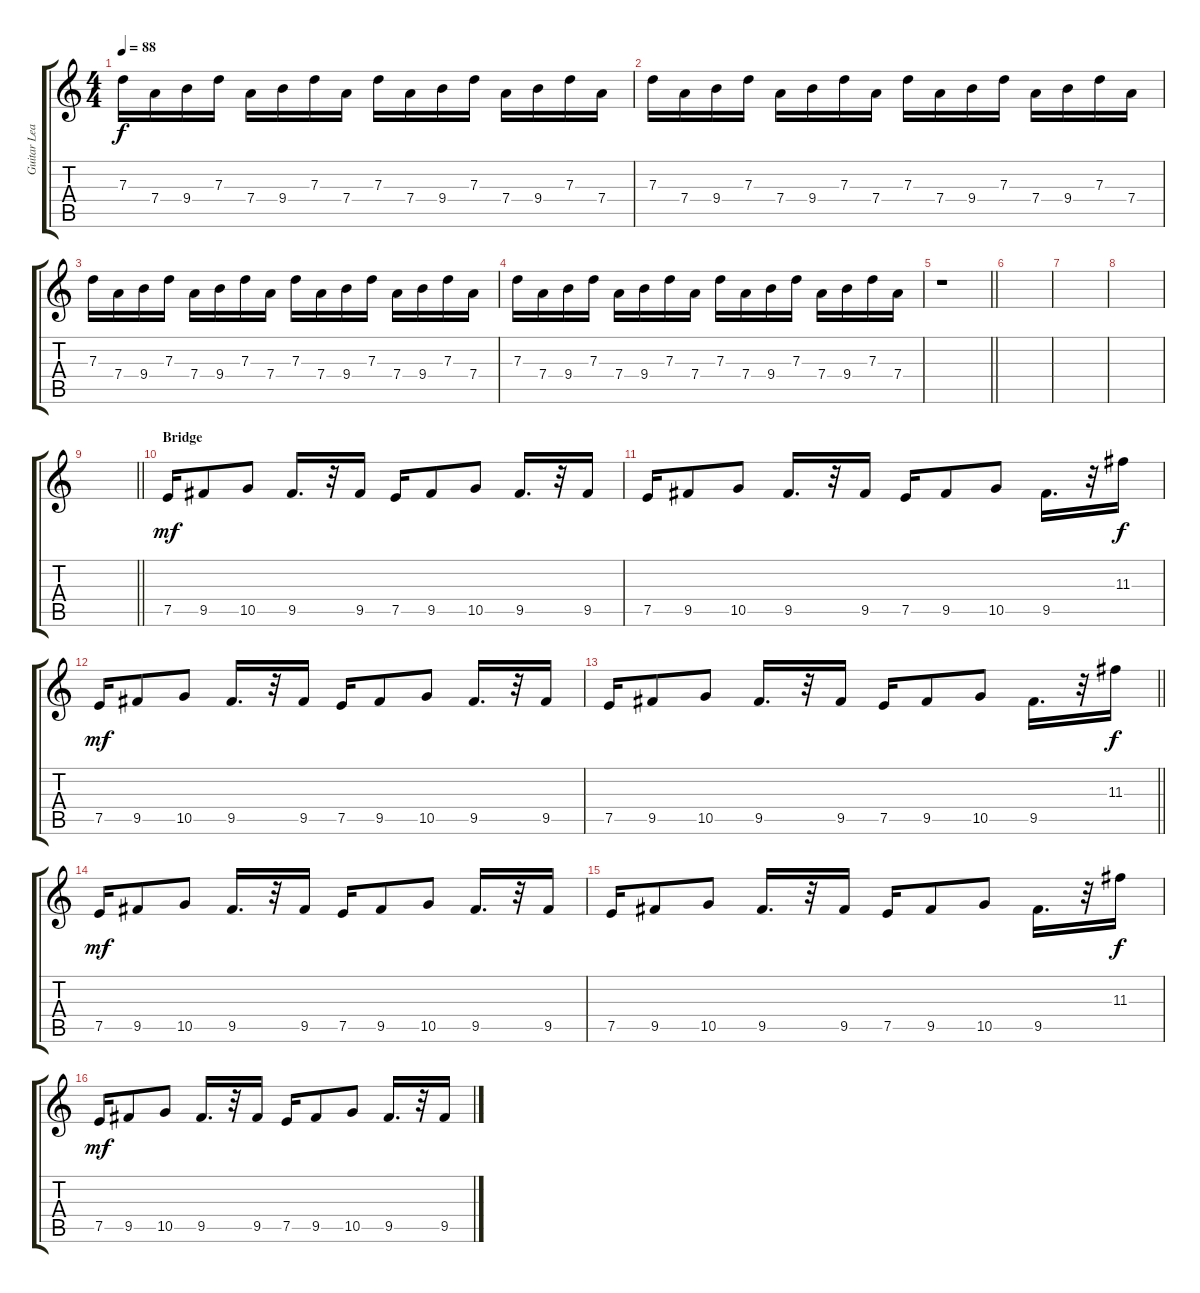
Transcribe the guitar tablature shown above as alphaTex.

\track ("Guitar Lead" "Guitar Lea") {instrument distortionguitar}
\staff {score tabs}
\tuning (E4 B3 G3 D3 A2 E2) {hide}
\ts (4 4)
\tempo 88
\clef g2
\ks c
7.3.16{dy f} 7.4.16 9.4.16 7.3.16 7.4.16 9.4.16 7.3.16 7.4.16 7.3.16 7.4.16 9.4.16 7.3.16 7.4.16 9.4.16 7.3.16 7.4.16 |
7.3.16{volume 0} 7.4.16 9.4.16 7.3.16 7.4.16 9.4.16 7.3.16 7.4.16 7.3.16 7.4.16 9.4.16 7.3.16 7.4.16 9.4.16 7.3.16 7.4.16 |
7.3.16 7.4.16 9.4.16 7.3.16 7.4.16 9.4.16 7.3.16 7.4.16 7.3.16 7.4.16 9.4.16 7.3.16 7.4.16 9.4.16 7.3.16 7.4.16 |
7.3.16 7.4.16 9.4.16 7.3.16 7.4.16 9.4.16 7.3.16 7.4.16 7.3.16 7.4.16 9.4.16 7.3.16 7.4.16 9.4.16 7.3.16 7.4.16 |
\barLineRight lightlight
r.1{volume 7} |
|
|
|
\barLineRight lightlight
|
\section ("" "Bridge")
7.5.16{dy mf volume 11 balance 13 instrument distortionguitar} 9.5.8 10.5.8 9.5.16{d} r.32 9.5.16 7.5.16 9.5.8 10.5.8 9.5.16{d} r.32 9.5.16 |
7.5.16 9.5.8 10.5.8 9.5.16{d} r.32 9.5.16 7.5.16 9.5.8 10.5.8 9.5.16{d} r.32 11.3.16{dy f} |
7.5.16{dy mf} 9.5.8 10.5.8 9.5.16{d} r.32 9.5.16 7.5.16 9.5.8 10.5.8 9.5.16{d} r.32 9.5.16 |
\barLineRight lightlight
7.5.16 9.5.8 10.5.8 9.5.16{d} r.32 9.5.16 7.5.16 9.5.8 10.5.8 9.5.16{d} r.32 11.3.16{dy f} |
7.5.16{dy mf} 9.5.8 10.5.8 9.5.16{d} r.32 9.5.16 7.5.16 9.5.8 10.5.8 9.5.16{d} r.32 9.5.16 |
7.5.16 9.5.8 10.5.8 9.5.16{d} r.32 9.5.16 7.5.16 9.5.8 10.5.8 9.5.16{d} r.32 11.3.16{dy f} |
7.5.16{dy mf} 9.5.8 10.5.8 9.5.16{d} r.32 9.5.16 7.5.16 9.5.8 10.5.8 9.5.16{d} r.32 9.5.16
